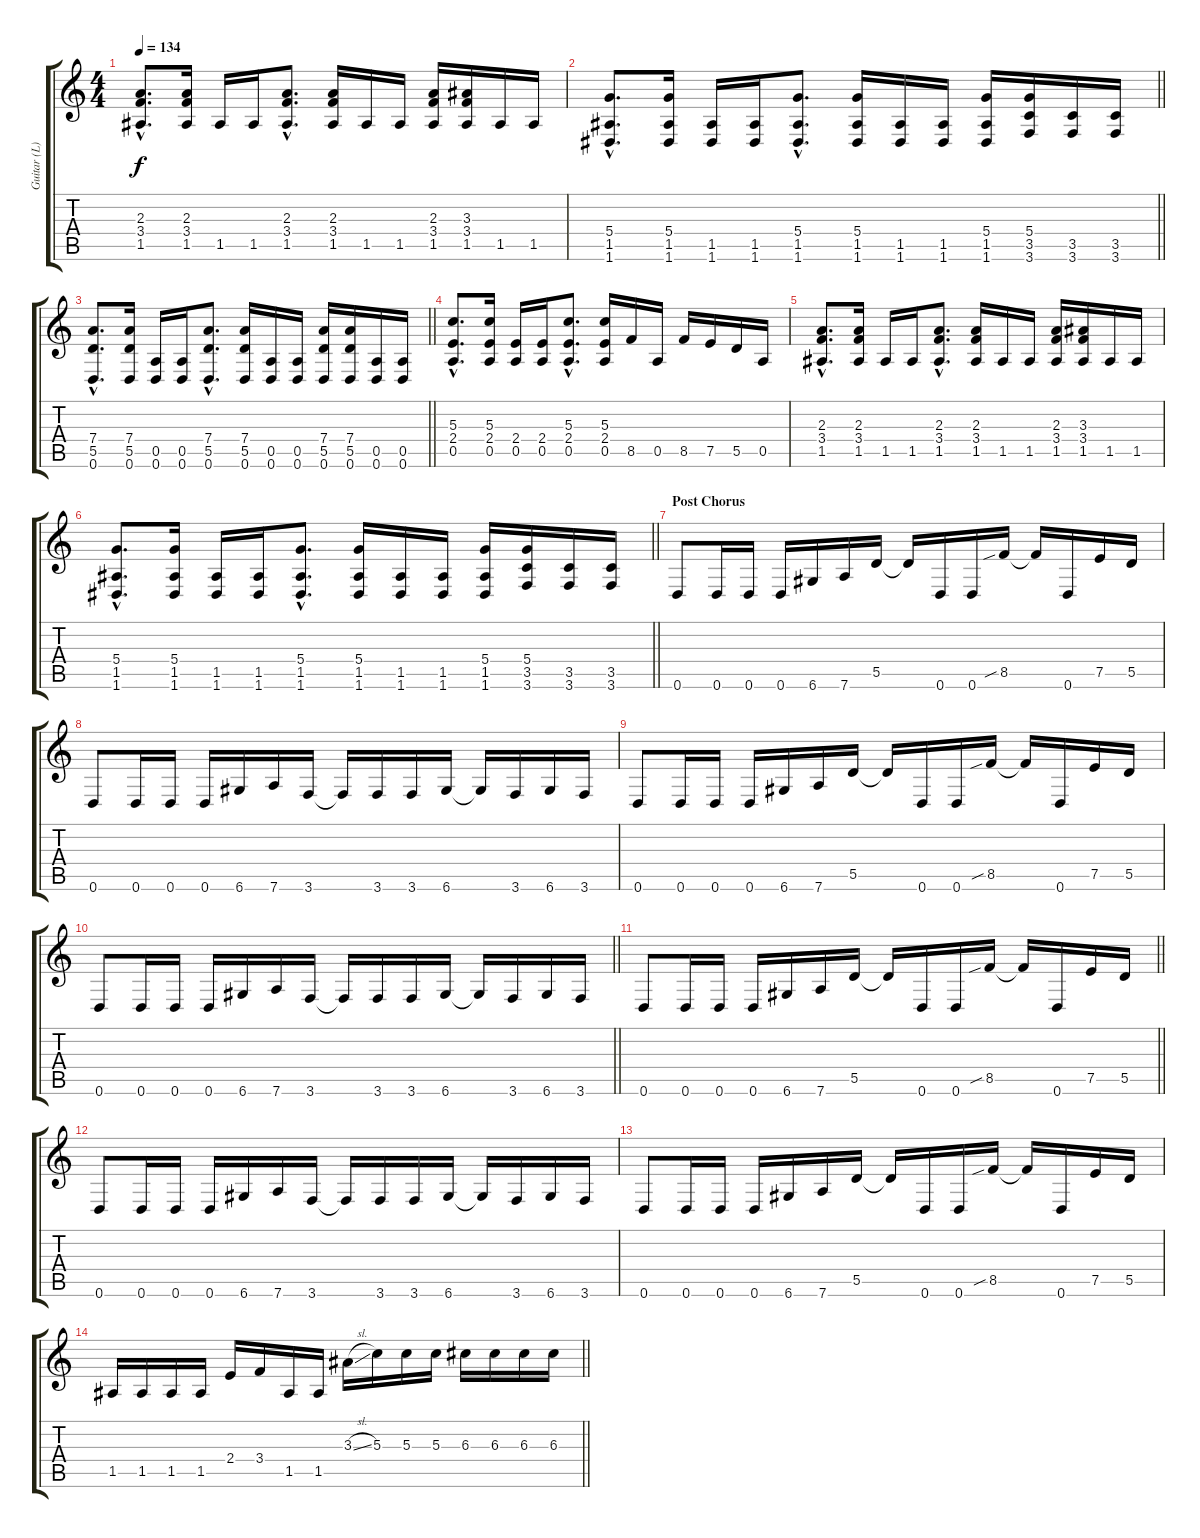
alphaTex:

\track ("Guitar (L)" "Guitar (L)") {instrument distortionguitar}
\staff {score tabs}
\tuning (E4 B3 G3 D3 A2 D2) {hide}
\ts (4 4)
\tempo 134
\clef g2
\ks c
(2.3{hac} 3.4{hac} 1.5{hac}).8{d dy f} (2.3 3.4 1.5).16 1.5.16 1.5.16 (2.3{hac} 3.4{hac} 1.5{hac}).8{d} (2.3 3.4 1.5).16 1.5.16 1.5.16 (2.3 3.4 1.5).16 (3.3 3.4 1.5).16 1.5.16 1.5.16 |
\barLineRight lightlight
(5.4{hac} 1.5{hac} 1.6{hac}).8{d} (5.4 1.5 1.6).16 (1.5 1.6).16 (1.5 1.6).16 (5.4{hac} 1.5{hac} 1.6{hac}).8{d} (5.4 1.5 1.6).16 (1.5 1.6).16 (1.5 1.6).16 (5.4 1.5 1.6).16 (5.4 3.5 3.6).16 (3.5 3.6).16 (3.5 3.6).16 |
\section ("" "")
\barLineRight lightlight
(7.4{hac} 5.5{hac} 0.6{hac}).8{d} (7.4 5.5 0.6).16 (0.5 0.6).16 (0.5 0.6).16 (7.4{hac} 5.5{hac} 0.6{hac}).8{d} (7.4 5.5 0.6).16 (0.5 0.6).16 (0.5 0.6).16 (7.4 5.5 0.6).16 (7.4 5.5 0.6).16 (0.5 0.6).16 (0.5 0.6).16 |
(5.3{hac} 2.4{hac} 0.5{hac}).8{d} (5.3 2.4 0.5).16 (2.4 0.5).16 (2.4 0.5).16 (5.3{hac} 2.4{hac} 0.5{hac}).8{d} (5.3 2.4 0.5).16 8.5.16 0.5.16 8.5.16 7.5.16 5.5.16 0.5.16 |
(2.3{hac} 3.4{hac} 1.5{hac}).8{d} (2.3 3.4 1.5).16 1.5.16 1.5.16 (2.3{hac} 3.4{hac} 1.5{hac}).8{d} (2.3 3.4 1.5).16 1.5.16 1.5.16 (2.3 3.4 1.5).16 (3.3 3.4 1.5).16 1.5.16 1.5.16 |
\barLineRight lightlight
(5.4{hac} 1.5{hac} 1.6{hac}).8{d} (5.4 1.5 1.6).16 (1.5 1.6).16 (1.5 1.6).16 (5.4{hac} 1.5{hac} 1.6{hac}).8{d} (5.4 1.5 1.6).16 (1.5 1.6).16 (1.5 1.6).16 (5.4 1.5 1.6).16 (5.4 3.5 3.6).16 (3.5 3.6).16 (3.5 3.6).16 |
\section ("" "Post Chorus")
0.6.8 0.6.16 0.6.16 0.6.16 6.6.16 7.6.16 5.5.16 5.5{t}.16 0.6.16 0.6.16 8.5{sib}.16 8.5{t}.16 0.6.16 7.5.16 5.5.16 |
0.6.8 0.6.16 0.6.16 0.6.16 6.6.16 7.6.16 3.6.16 3.6{t}.16 3.6.16 3.6.16 6.6.16 6.6{t}.16 3.6.16 6.6.16 3.6.16 |
0.6.8 0.6.16 0.6.16 0.6.16 6.6.16 7.6.16 5.5.16 5.5{t}.16 0.6.16 0.6.16 8.5{sib}.16 8.5{t}.16 0.6.16 7.5.16 5.5.16 |
\barLineRight lightlight
0.6.8 0.6.16 0.6.16 0.6.16 6.6.16 7.6.16 3.6.16 3.6{t}.16 3.6.16 3.6.16 6.6.16 6.6{t}.16 3.6.16 6.6.16 3.6.16 |
\section ("" "")
\barLineRight lightlight
0.6.8 0.6.16 0.6.16 0.6.16 6.6.16 7.6.16 5.5.16 5.5{t}.16 0.6.16 0.6.16 8.5{sib}.16 8.5{t}.16 0.6.16 7.5.16 5.5.16 |
0.6.8 0.6.16 0.6.16 0.6.16 6.6.16 7.6.16 3.6.16 3.6{t}.16 3.6.16 3.6.16 6.6.16 6.6{t}.16 3.6.16 6.6.16 3.6.16 |
0.6.8 0.6.16 0.6.16 0.6.16 6.6.16 7.6.16 5.5.16 5.5{t}.16 0.6.16 0.6.16 8.5{sib}.16 8.5{t}.16 0.6.16 7.5.16 5.5.16 |
\barLineRight lightlight
1.5.16 1.5.16 1.5.16 1.5.16 2.4.16 3.4.16 1.5.16 1.5.16 3.3{sl}.16 5.3.16 5.3.16 5.3.16 6.3.16 6.3.16 6.3.16 6.3.16
